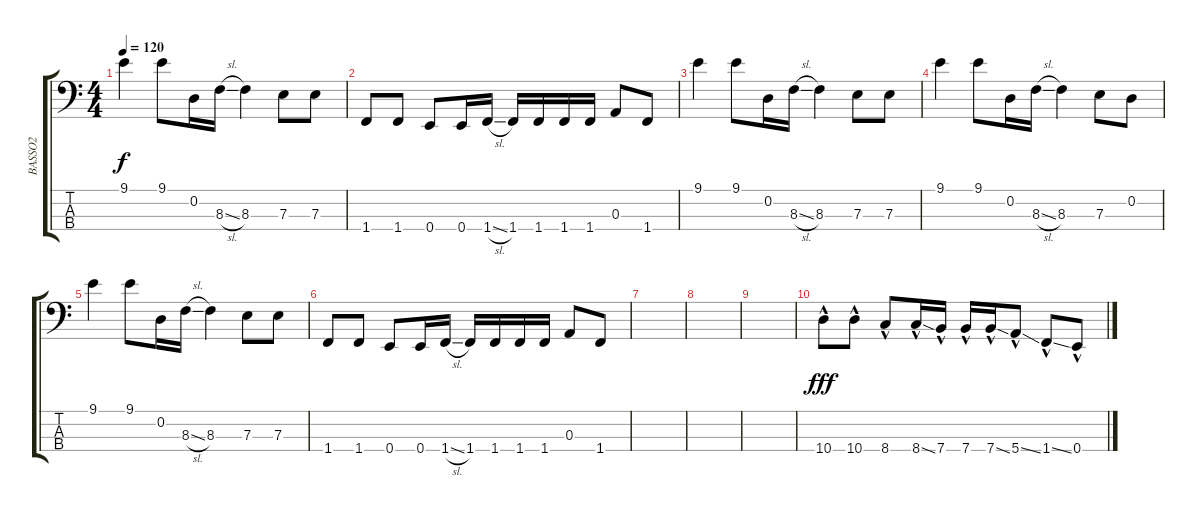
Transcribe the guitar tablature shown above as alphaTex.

\track ("BASSO2" "BASSO2") {instrument electricbasspick}
\staff {score tabs}
\tuning (G2 D2 A1 E1) {hide}
\ts (4 4)
\tempo 120
\clef f4
\ks c
9.1.4{dy f} 9.1.8 0.2.16 8.3{sl}.16 8.3.4 7.3.8 7.3.8 |
1.4.8 1.4.8 0.4.8 0.4.16 1.4{sl}.16 1.4.16 1.4.16 1.4.16 1.4.16 0.3.8 1.4.8 |
9.1.4 9.1.8 0.2.16 8.3{sl}.16 8.3.4 7.3.8 7.3.8 |
9.1.4 9.1.8 0.2.16 8.3{sl}.16 8.3.4 7.3.8 0.2.8 |
9.1.4 9.1.8 0.2.16 8.3{sl}.16 8.3.4 7.3.8 7.3.8 |
1.4.8 1.4.8 0.4.8 0.4.16 1.4{sl}.16 1.4.16 1.4.16 1.4.16 1.4.16 0.3.8 1.4.8 |
|
|
|
10.4{hac}.8{dy fff} 10.4{hac}.8 8.4{hac}.8 8.4{ss hac}.16 7.4{hac}.16 7.4{hac}.16 7.4{ss hac}.16 5.4{ss hac}.8 1.4{ss hac}.8 0.4{hac}.8
